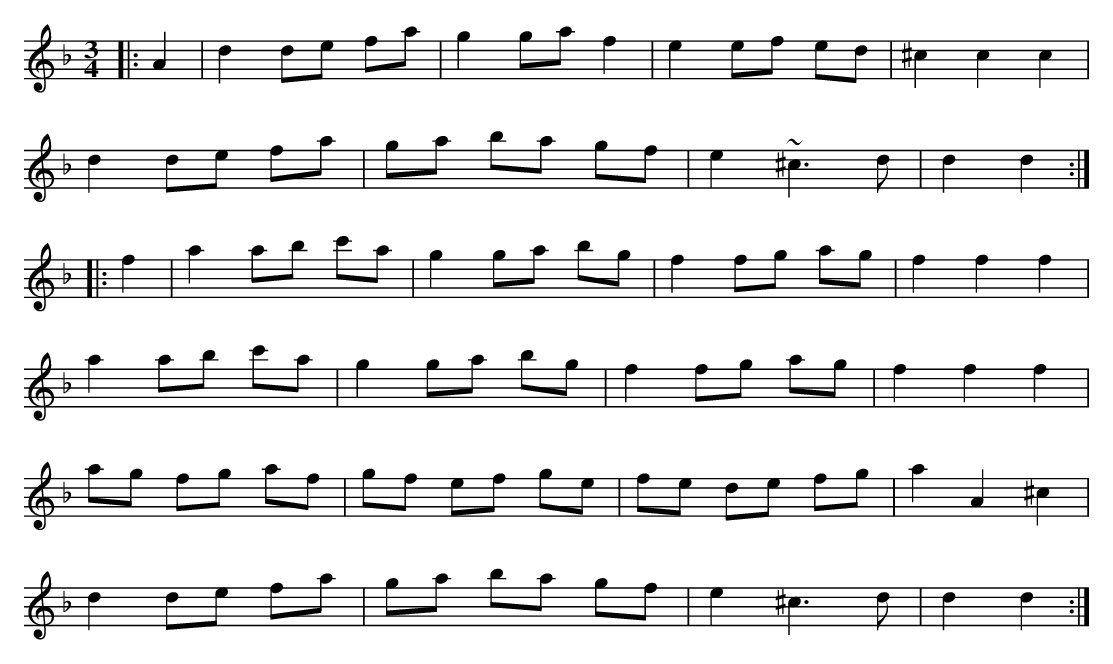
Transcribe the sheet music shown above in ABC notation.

X:1
M:3/4
K:F
|:A2|d2 de fa|g2 ga f2|e2 ef ed|^c2 c2 c2|
d2 de fa|ga ba gf|e2 ~^c3 d|d2 d2:|
|:f2|a2 ab c'a|g2 ga bg|f2 fg ag|f2 f2 f2|
a2 ab c'a|g2 ga bg|f2 fg ag|f2 f2 f2|
ag fg af|gf ef ge|fe de fg|a2 A2 ^c2|
d2 de fa|ga ba gf|e2 ^c3 d|d2 d2:|
